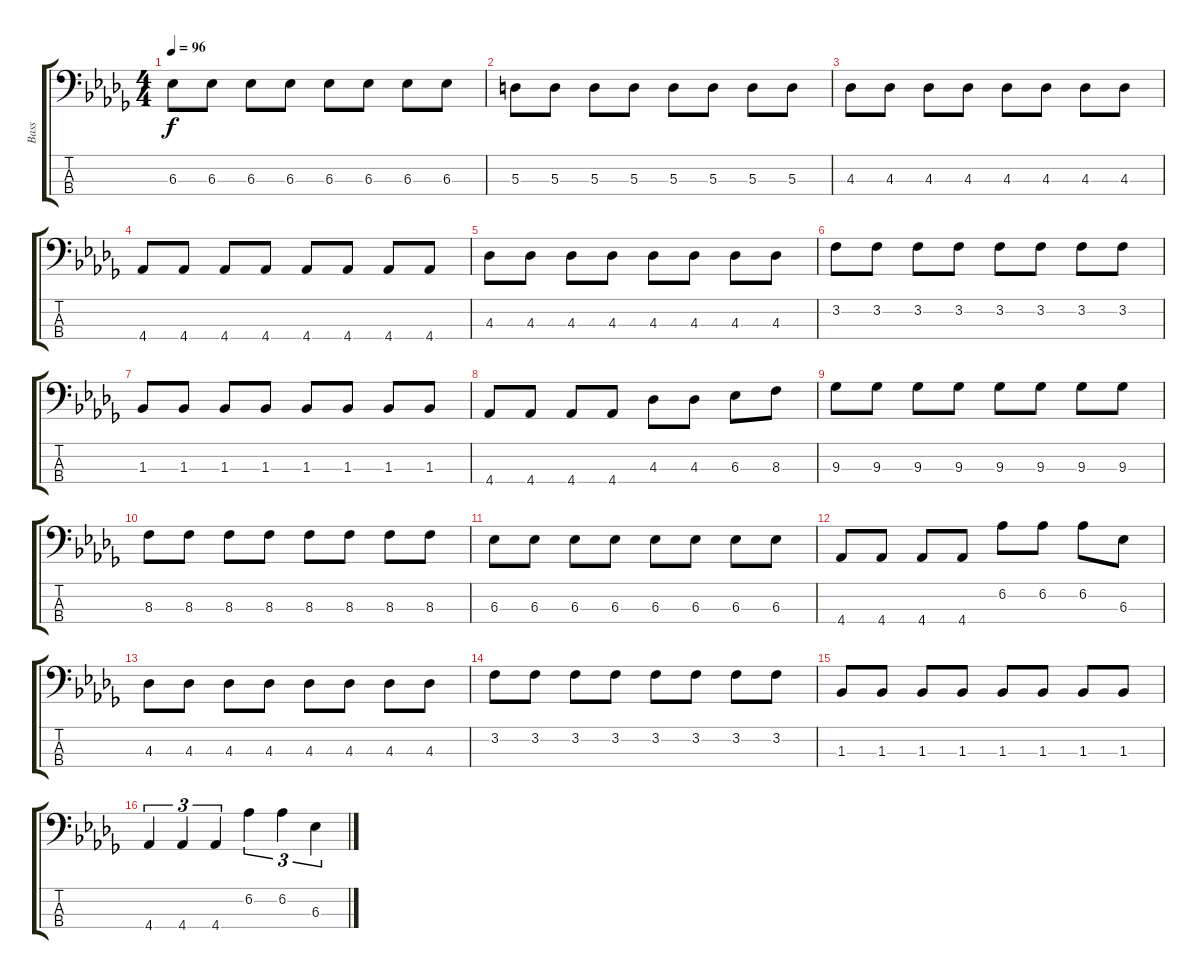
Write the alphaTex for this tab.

\track ("Bass" "Bass") {instrument electricbassfinger}
\staff {score tabs}
\tuning (G2 D2 A1 E1) {hide}
\ts (4 4)
\tempo 96
\clef f4
\ks db
6.3.8{dy f} 6.3.8 6.3.8 6.3.8 6.3.8 6.3.8 6.3.8 6.3.8 |
5.3.8 5.3.8 5.3.8 5.3.8 5.3.8 5.3.8 5.3.8 5.3.8 |
4.3.8 4.3.8 4.3.8 4.3.8 4.3.8 4.3.8 4.3.8 4.3.8 |
4.4.8 4.4.8 4.4.8 4.4.8 4.4.8 4.4.8 4.4.8 4.4.8 |
4.3.8 4.3.8 4.3.8 4.3.8 4.3.8 4.3.8 4.3.8 4.3.8 |
3.2.8 3.2.8 3.2.8 3.2.8 3.2.8 3.2.8 3.2.8 3.2.8 |
1.3.8 1.3.8 1.3.8 1.3.8 1.3.8 1.3.8 1.3.8 1.3.8 |
4.4.8 4.4.8 4.4.8 4.4.8 4.3.8 4.3.8 6.3.8 8.3.8 |
9.3.8 9.3.8 9.3.8 9.3.8 9.3.8 9.3.8 9.3.8 9.3.8 |
8.3.8 8.3.8 8.3.8 8.3.8 8.3.8 8.3.8 8.3.8 8.3.8 |
6.3.8 6.3.8 6.3.8 6.3.8 6.3.8 6.3.8 6.3.8 6.3.8 |
4.4.8 4.4.8 4.4.8 4.4.8 6.2.8 6.2.8 6.2.8 6.3.8 |
4.3.8 4.3.8 4.3.8 4.3.8 4.3.8 4.3.8 4.3.8 4.3.8 |
3.2.8 3.2.8 3.2.8 3.2.8 3.2.8 3.2.8 3.2.8 3.2.8 |
1.3.8 1.3.8 1.3.8 1.3.8 1.3.8 1.3.8 1.3.8 1.3.8 |
4.4.4{tu (3 2)} 4.4.4{tu (3 2)} 4.4.4{tu (3 2)} 6.2.4{tu (3 2)} 6.2.4{tu (3 2)} 6.3.4{tu (3 2)}
